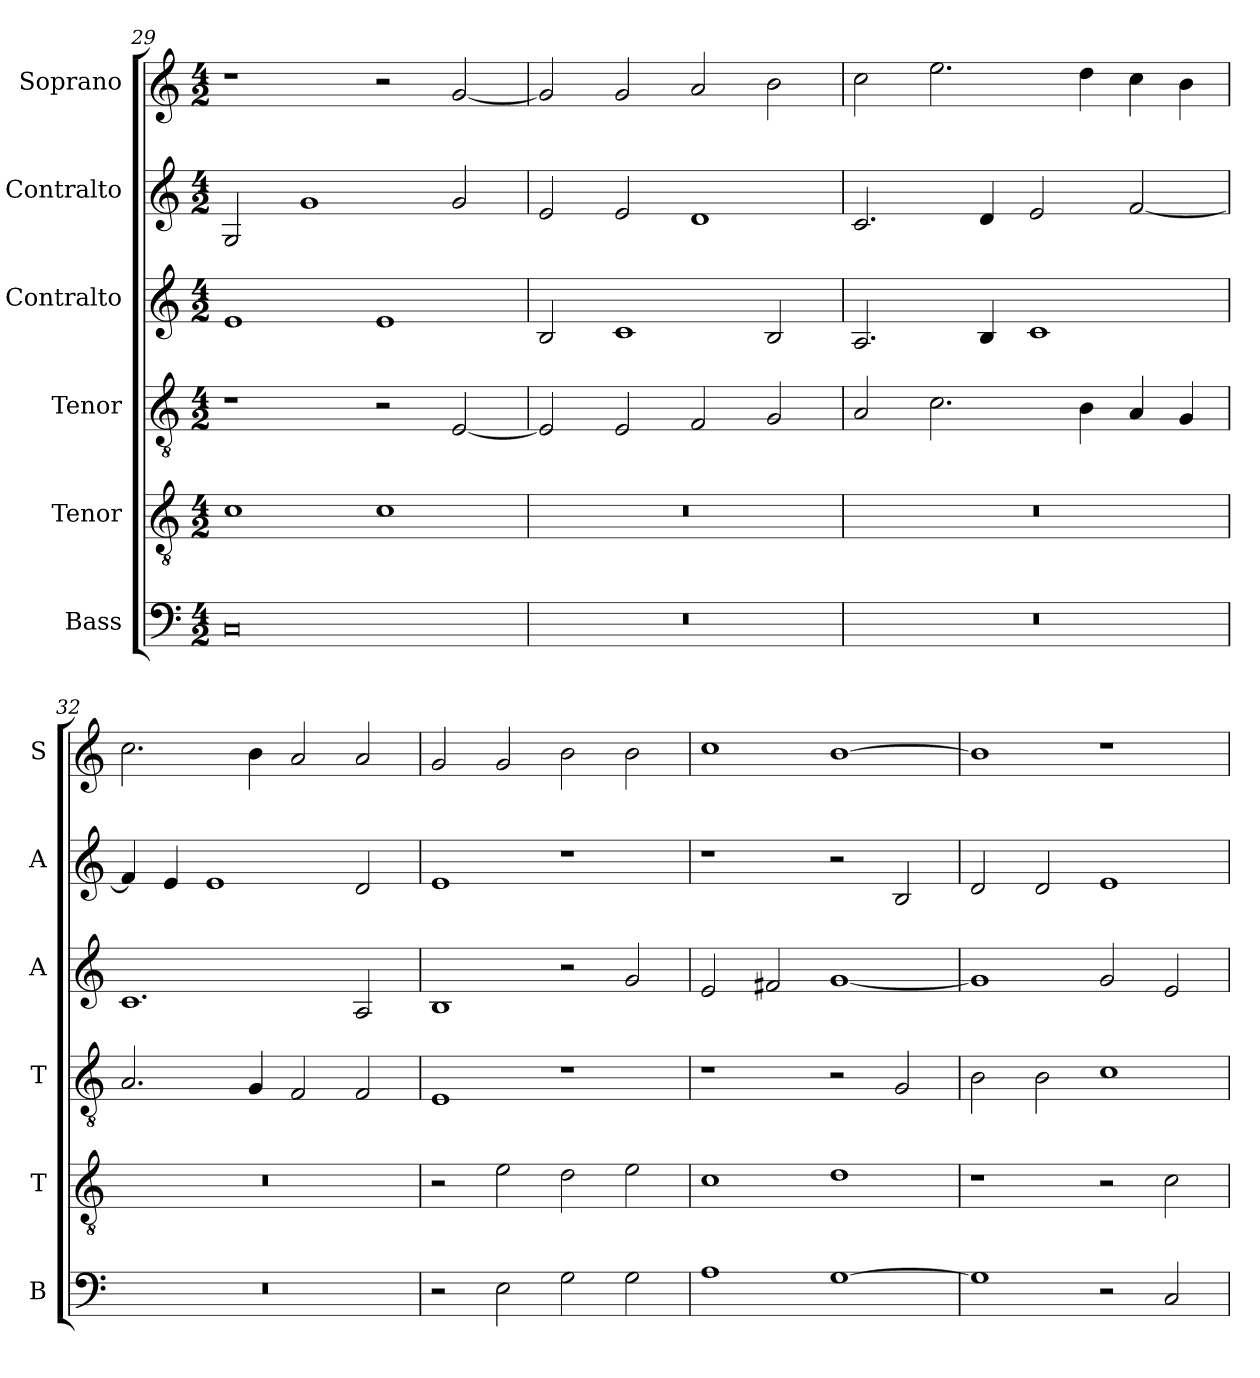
**kern	**kern	**kern	**kern	**kern	**kern
*part6	*part5	*part4	*part3	*part2	*part1
*staff6	*staff5	*staff4	*staff3	*staff2	*staff1
*I"Bass	*I"Tenor	*I"Tenor	*I"Contralto	*I"Contralto	*I"Soprano
*I'B	*I'T	*I'T	*I'A	*I'A	*I'S
*clefF4	*clefGv2	*clefGv2	*clefG2	*clefG2	*clefG2
*k[]	*k[]	*k[]	*k[]	*k[]	*k[]
*A:aeo	*A:aeo	*A:aeo	*A:aeo	*A:aeo	*A:aeo
*M4/2	*M4/2	*M4/2	*M4/2	*M4/2	*M4/2
=29	=29	=29	=29	=29	=29
0C	1c	1r	1e	2G	1r
.	.	.	.	1g	.
.	1c	2r	1e	.	2r
.	.	[2E	.	2g	[2g
=30	=30	=30	=30	=30	=30
0r	0r	2E]	2B	2e	2g]
.	.	2E	1c	2e	2g
.	.	2F	.	1d	2a
.	.	2G	2B	.	2b
=31	=31	=31	=31	=31	=31
0r	0r	2A	2.A	2.c	2cc
.	.	2.c	.	.	2.ee
.	.	.	4B	4d	.
.	.	.	1c	2e	.
.	.	4B	.	.	4dd
.	.	4A	.	[2f	4cc
.	.	4G	.	.	4b
=32	=32	=32	=32	=32	=32
0r	0r	2.A	1.c	4f]	2.cc
.	.	.	.	4e	.
.	.	.	.	1e	.
.	.	4G	.	.	4b
.	.	2F	.	.	2a
.	.	2F	2A	2d	2a
=33	=33	=33	=33	=33	=33
2r	2r	1E	1B	1e	2g
2E	2e	.	.	.	2g
2G	2d	1r	2r	1r	2b
2G	2e	.	2g	.	2b
=34	=34	=34	=34	=34	=34
1A	1c	1r	2e	1r	1cc
.	.	.	2f#X	.	.
[1G	1d	2r	[1g	2r	[1b
.	.	2G	.	2B	.
=35	=35	=35	=35	=35	=35
1G]	1r	2B	1g]	2d	1b]
.	.	2B	.	2d	.
2r	2r	1c	2g	1e	1r
2C	2c	.	2e	.	.
=	=	=	=	=	=
*-	*-	*-	*-	*-	*-
